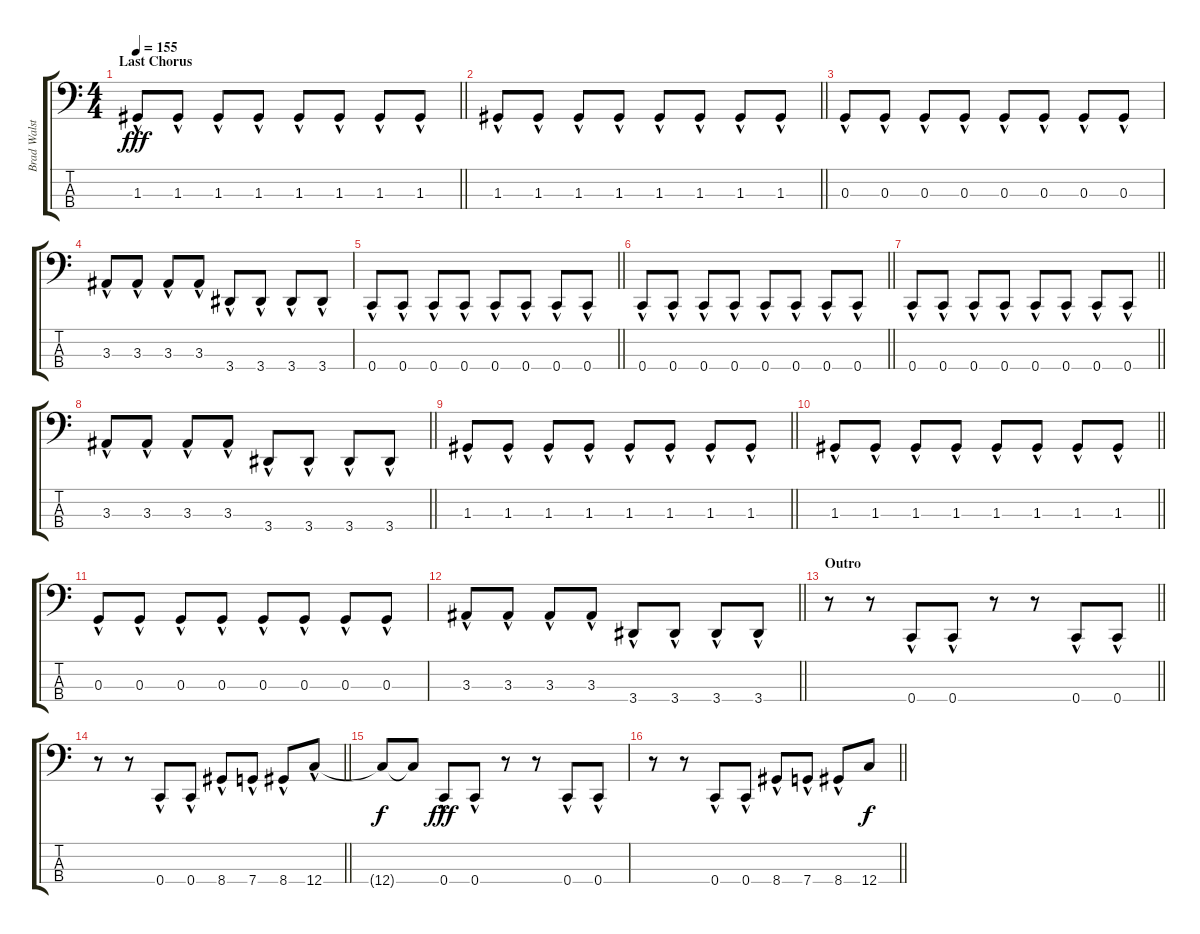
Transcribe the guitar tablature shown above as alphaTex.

\track ("Brad Walst" "Brad Walst") {instrument electricbassfinger}
\staff {score tabs}
\tuning (F2 C2 G1 C1) {hide}
\ts (4 4)
\section ("" "Last Chorus")
\tempo 155
\clef f4
\barLineRight lightlight
\ks c
1.3{hac}.8{dy fff} 1.3{hac}.8 1.3{hac}.8 1.3{hac}.8 1.3{hac}.8 1.3{hac}.8 1.3{hac}.8 1.3{hac}.8 |
\barLineRight lightlight
1.3{hac}.8 1.3{hac}.8 1.3{hac}.8 1.3{hac}.8 1.3{hac}.8 1.3{hac}.8 1.3{hac}.8 1.3{hac}.8 |
0.3{hac}.8 0.3{hac}.8 0.3{hac}.8 0.3{hac}.8 0.3{hac}.8 0.3{hac}.8 0.3{hac}.8 0.3{hac}.8 |
3.3{hac}.8 3.3{hac}.8 3.3{hac}.8 3.3{hac}.8 3.4{hac}.8 3.4{hac}.8 3.4{hac}.8 3.4{hac}.8 |
\barLineRight lightlight
0.4{hac}.8 0.4{hac}.8 0.4{hac}.8 0.4{hac}.8 0.4{hac}.8 0.4{hac}.8 0.4{hac}.8 0.4{hac}.8 |
\barLineRight lightlight
0.4{hac}.8 0.4{hac}.8 0.4{hac}.8 0.4{hac}.8 0.4{hac}.8 0.4{hac}.8 0.4{hac}.8 0.4{hac}.8 |
\barLineRight lightlight
0.4{hac}.8 0.4{hac}.8 0.4{hac}.8 0.4{hac}.8 0.4{hac}.8 0.4{hac}.8 0.4{hac}.8 0.4{hac}.8 |
\barLineRight lightlight
3.3{hac}.8 3.3{hac}.8 3.3{hac}.8 3.3{hac}.8 3.4{hac}.8 3.4{hac}.8 3.4{hac}.8 3.4{hac}.8 |
\barLineRight lightlight
1.3{hac}.8 1.3{hac}.8 1.3{hac}.8 1.3{hac}.8 1.3{hac}.8 1.3{hac}.8 1.3{hac}.8 1.3{hac}.8 |
\barLineRight lightlight
1.3{hac}.8 1.3{hac}.8 1.3{hac}.8 1.3{hac}.8 1.3{hac}.8 1.3{hac}.8 1.3{hac}.8 1.3{hac}.8 |
0.3{hac}.8 0.3{hac}.8 0.3{hac}.8 0.3{hac}.8 0.3{hac}.8 0.3{hac}.8 0.3{hac}.8 0.3{hac}.8 |
\barLineRight lightlight
3.3{hac}.8 3.3{hac}.8 3.3{hac}.8 3.3{hac}.8 3.4{hac}.8 3.4{hac}.8 3.4{hac}.8 3.4{hac}.8 |
\section ("" "Outro")
\barLineRight lightlight
r.8 r.8 0.4{hac}.8 0.4{hac}.8 r.8 r.8 0.4{hac}.8 0.4{hac}.8 |
\barLineRight lightlight
r.8 r.8 0.4{hac}.8 0.4{hac}.8 8.4{hac}.8 7.4{hac}.8 8.4{hac}.8 12.4{hac}.8 |
12.4{t}.8{dy f} 12.4{t}.8 0.4{hac}.8{dy fff} 0.4{hac}.8 r.8 r.8 0.4{hac}.8 0.4{hac}.8 |
\barLineRight lightlight
r.8 r.8 0.4{hac}.8 0.4{hac}.8 8.4{hac}.8 7.4{hac}.8 8.4{hac}.8 12.4.8{dy f}
